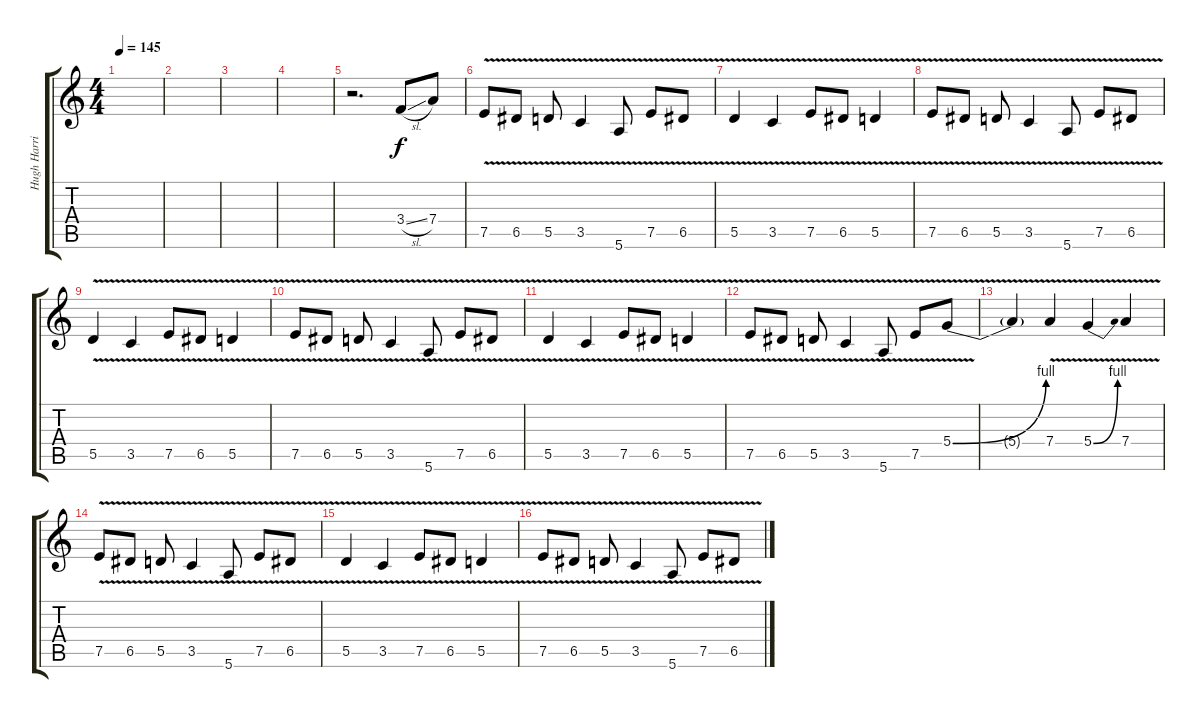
\track ("Hugh Harris (Overdubs)" "Hugh Harri") {instrument overdrivenguitar}
\staff {score tabs}
\tuning (E4 B3 G3 D3 A2 E2) {hide}
\ts (4 4)
\tempo 145
\clef g2
\ks c
|
|
|
|
r.2{d volume 16} 3.4{sl}.8 7.4.8 |
7.5{v}.8 6.5{v}.8 5.5{v}.8 3.5{v}.4 5.6{v}.8 7.5{v}.8 6.5{v}.8 |
5.5{v}.4 3.5{v}.4 7.5{v}.8 6.5{v}.8 5.5{v}.4 |
7.5{v}.8 6.5{v}.8 5.5{v}.8 3.5{v}.4 5.6{v}.8 7.5{v}.8 6.5{v}.8 |
5.5{v}.4 3.5{v}.4 7.5{v}.8 6.5{v}.8 5.5{v}.4 |
7.5{v}.8 6.5{v}.8 5.5{v}.8 3.5{v}.4 5.6{v}.8 7.5{v}.8 6.5{v}.8 |
5.5{v}.4 3.5{v}.4 7.5{v}.8 6.5{v}.8 5.5{v}.4 |
7.5{v}.8 6.5{v}.8 5.5{v}.8 3.5{v}.4 5.6{v}.8 7.5{v}.8 5.4{be (bend 0 0 60 4) v}.8 |
5.4{t}.4 7.4{v}.4 5.4{be (bend 0 0 60 4) v}.4 7.4{v}.4 |
7.5{v}.8 6.5{v}.8 5.5{v}.8 3.5{v}.4 5.6{v}.8 7.5{v}.8 6.5{v}.8 |
5.5{v}.4 3.5{v}.4 7.5{v}.8 6.5{v}.8 5.5{v}.4 |
7.5{v}.8 6.5{v}.8 5.5{v}.8 3.5{v}.4 5.6{v}.8 7.5{v}.8 6.5{v}.8
